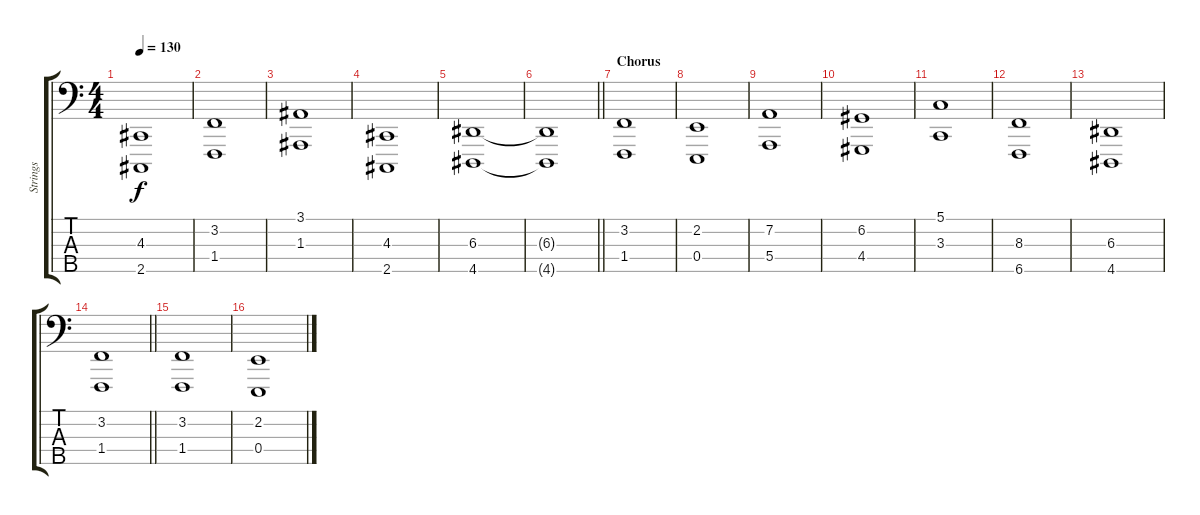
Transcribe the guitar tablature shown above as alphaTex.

\track ("Strings" "Strings") {instrument stringensemble1}
\staff {score tabs}
\tuning (G2 D2 A1 E1 B0) {hide}
\ts (4 4)
\tempo 130
\clef f4
\ks c
(4.3 2.5).1{dy f} |
(3.2 1.4).1 |
(3.1 1.3).1 |
(4.3 2.5).1 |
(6.3 4.5).1 |
\barLineRight lightlight
(6.3{t} 4.5{t}).1 |
\section ("" "Chorus ")
(3.2 1.4).1 |
(2.2 0.4).1 |
(7.2 5.4).1 |
(6.2 4.4).1 |
(5.1 3.3).1 |
(8.3 6.5).1 |
(6.3 4.5).1 |
\barLineRight lightlight
(3.2 1.4).1 |
(3.2 1.4).1 |
(2.2 0.4).1
